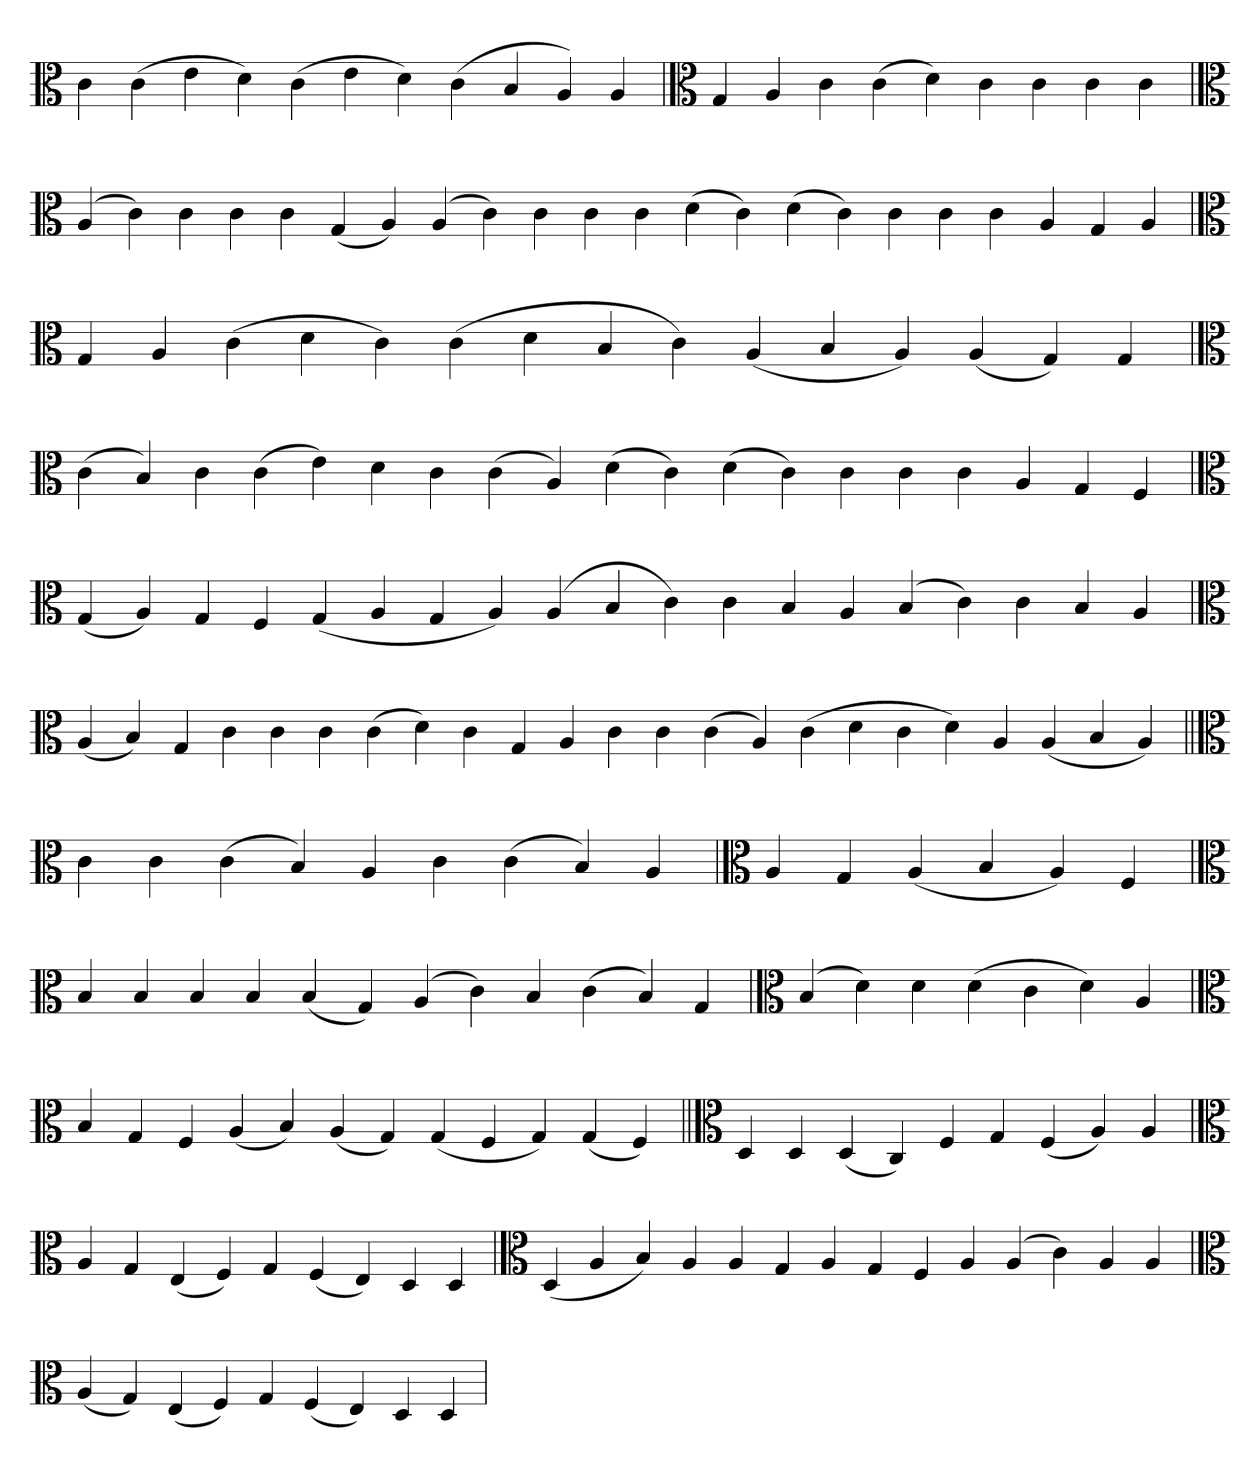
**kern
*part1
*staff1
*clefC3
=
4c
(4c
4e
4d)
(4c
4e
4d)
(4c
4B
4A)
4A
=
*clefC3
4G
4A
4c
(4c
4d)
4c
4c
4c
4c
=`
*clefC3
(4A
4c)
4c
4c
4c
(4G
4A)
(4A
4c)
4c
4c
4c
(4d
4c)
(4d
4c)
4c
4c
4c
4A
4G
4A
=`
*clefC3
4G
4A
(4c
4d
4c)
(4c
4d
4B
4c)
(4A
4B
4A)
(4A
4G)
4G
='
*clefC3
(4c
4B)
4c
(4c
4e)
4d
4c
(4c
4A)
(4d
4c)
(4d
4c)
4c
4c
4c
4A
4G
4F
=`
*clefC3
(4G
4A)
4G
4F
(4G
4A
4G
4A)
(4A
4B
4c)
4c
4B
4A
(4B
4c)
4c
4B
4A
='
*clefC3
(4A
4B)
4G
4c
4c
4c
(4c
4d)
4c
4G
4A
4c
4c
(4c
4A)
(4c
4d
4c
4d)
4A
(4A
4B
4A)
=||
*clefC3
4c
4c
(4c
4B)
4A
4c
(4c
4B)
4A
=`
*clefC3
4A
4G
(4A
4B
4A)
4F
='
*clefC3
4B
4B
4B
4B
(4B
4G)
(4A
4c)
4B
(4c
4B)
4G
='
*clefC3
(4B
4d)
4d
(4d
4c
4d)
4A
=`
*clefC3
4B
4G
4F
(4A
4B)
(4A
4G)
(4G
4F
4G)
(4G
4F)
=||
*clefC3
4D
4D
(4D
4C)
4F
4G
(4F
4A)
4A
=`
*clefC3
4A
4G
(4E
4F)
4G
(4F
4E)
4D
4D
=
*clefC3
(4D
4A
4B)
4A
4A
4G
4A
4G
4F
4A
(4A
4c)
4A
4A
=`
*clefC3
(4A
4G)
(4E
4F)
4G
(4F
4E)
4D
4D
=
*-
